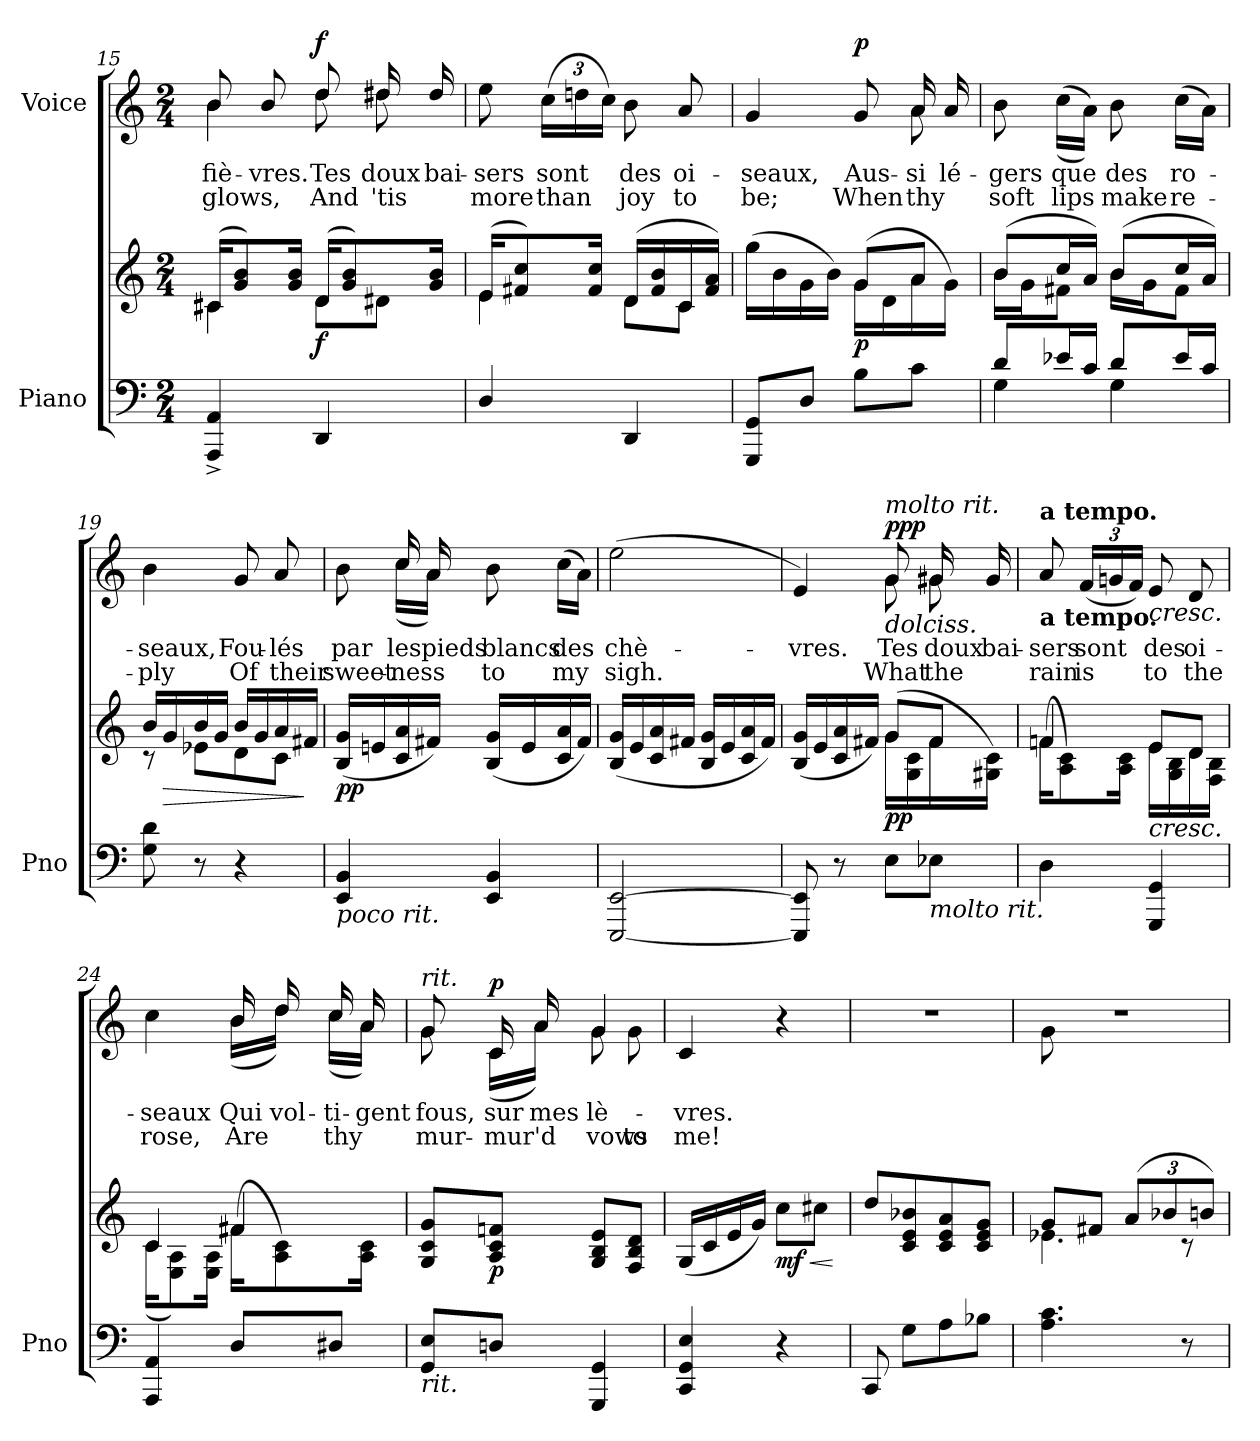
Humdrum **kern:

**kern	**kern	**dynam	**kern	**text	**text	**dynam
*part2	*part2	*part2	*part1	*part1	*part1	*part1
*staff3	*staff2	*staff2/3	*staff1	*staff1	*staff1	*staff1
*I"Piano	*	*	*I"Voice	*	*	*
*I'Pno	*	*	*	*	*	*
*clefF4	*clefG2	*	*clefG2	*	*	*
*k[]	*k[]	*	*k[]	*	*	*
*M2/4	*M2/4	*	*M2/4	*	*	*
=15	=15	=15	=15	=15	=15	=15
*	*^	*	*	*	*	*
!	!	!	!	!	!LO:LY:b	!LO:LY:b	!
*	*	*	*	*^	*	*	*
4AAA/^ 4AA/^	(16c#X/KL	4c#\	.	8b/	4b\	fiè-	glows,	.
.	8g/ 8b/)	.	.	.	.	.	.	.
!	!	!	!	!	!	!LO:LY:b	!	!
.	.	.	.	8b/	.	-vres.	.	.
.	16g/ 16b/Jk	.	.	.	.	.	.	.
!	!	!	!LO:DY:b	!	!	!LO:LY:b	!LO:LY:b	!LO:DY:b
4DD/	(16d/KL	8d\L	f	8dd/	8dd\	Tes	And	f
.	8g/ 8b/)	.	.	.	.	.	.	.
!	!	!	!	!	!	!LO:LY:b	!LO:LY:b	!
.	.	8d#X\J	.	16dd#X/	8dd#\	doux	'tis	.
!	!	!	!	!	!	!LO:LY:b	!	!
.	16g/ 16b/Jk	.	.	16dd#/	.	bai-	.	.
*	*	*	*	*v	*v	*	*	*
!!LO:PB:g=z
=16	=16	=16	=16	=16	=16	=16	=16
!	!	!	!	!	!LO:LY:b	!LO:LY:b	!
4D/	(16e/KL	4e\	.	8ee\	-sers	more	.
.	8f#X/ 8cc/)	.	.	.	.	.	.
*	*	*	*	*Xbrackettup	*	*	*
!	!	!	!	!	!LO:LY:b	!LO:LY:b	!
.	.	.	.	(24cc\LL	sont	than	.
.	.	.	.	24ddn\	.	.	.
.	16f#/ 16cc/Jk	.	.	.	.	.	.
.	.	.	.	24cc\JJ)	.	.	.
!	!	!	!	!	!LO:LY:b	!LO:LY:b	!
4DD/	(16d/LL	8d\L	.	8b\	des	joy	.
.	16f#/ 16b/	.	.	.	.	.	.
!	!	!	!	!	!LO:LY:b	!LO:LY:b	!
.	16c/	8c\J	.	8a/	oi-	to	.
.	16f#/ 16a/JJ)	.	.	.	.	.	.
=17	=17	=17	=17	=17	=17	=17	=17
!	!	!	!	!	!LO:LY:b	!LO:LY:b	!
*	*	*	*	*^	*	*	*
8GGG/ 8GG/L	(16gg\LL	4ryy	.	4g/	4.ryy	-seaux,	be;	.
.	16b\	.	.	.	.	.	.	.
8D/J	16g\	.	.	.	.	.	.	.
.	16b\JJ)	.	.	.	.	.	.	.
!	!	!	!LO:DY:b	!	!	!LO:LY:b	!LO:LY:b	!LO:DY:b
8B\L	(8g/L	16g\LL	p	8g/	.	Aus-	When	p
.	.	16d\	.	.	.	.	.	.
!	!	!	!	!	!	!LO:LY:b	!LO:LY:b	!
8c\J	8a/J	16a\	.	16a/	8a\	-si	thy	.
!	!	!	!	!	!	!LO:LY:b	!	!
.	.	16g\JJ)	.	16a/	.	lé-	.	.
*	*	*	*	*v	*v	*	*	*
=18	=18	=18	=18	=18	=18	=18	=18
*^	*	*	*	*	*	*	*
!	!	!	!	!	!	!LO:LY:b	!LO:LY:b	!
8d/L	4G\	(8b/L	16b\LL	.	8b\	-gers	soft	.
.	.	.	16g\J	.	.	.	.	.
!	!	!	!	!	!	!LO:LY:b	!LO:LY:b	!
16e-X/L	.	16cc/L	8f#X\J	.	((16cc\LL	que	lips	.
16c/JJ	.	16a/JJ)	.	.	16a\JJ))	.	.	.
!	!	!	!	!	!	!LO:LY:b	!LO:LY:b	!
8d/L	4G\	(8b/L	16b\LL	.	8b\	des	make	.
.	.	.	16g\J	.	.	.	.	.
!	!	!	!	!	!	!LO:LY:b	!LO:LY:b	!
16e-/L	.	16cc/L	8f#\J	.	(16cc\LL	ro-	re-	.
16c/JJ	.	16a/JJ)	.	.	16a\JJ)	.	.	.
*v	*v	*	*	*	*	*	*	*
=19	=19	=19	=19	=19	=19	=19	=19
!	!	!	!	!	!LO:LY:b	!LO:LY:b	!
8G\ 8d\	16b/LL	8r	.	4b\	-seaux,	-ply	.
!	!	!	!LO:HP:b	!	!	!	!
.	16g/	.	>	.	.	.	.
8r	16b/	8e-X\L	.	.	.	.	.
.	16g/JJ	.	.	.	.	.	.
!	!	!	!	!	!LO:LY:b	!LO:LY:b	!
4r	16b/LL	8d\	.	8g/	Fou-	Of	.
.	16g/	.	.	.	.	.	.
!	!	!	!	!	!LO:LY:b	!LO:LY:b	!
.	16a/	8c\J	.	8a/	-lés	their	.
.	16f#X/JJ	.	]	.	.	.	.
*	*v	*v	*	*	*	*	*
!!LO:PB:g=z
=20	=20	=20	=20	=20	=20	=20
!	!	!	!LO:TX:a:i:t=poco rit.	!	!	!
!LO:TX:b:i:t=poco rit.	!	!	!	!	!	!
!	!	!LO:DY:b	!	!LO:LY:b	!LO:LY:b	!
*	*	*	*^	*	*	*
4EE/ 4BB/	(16B/ 16g/LL	pp	8b\	8ryy	par	sweet-	.
.	16en/	.	.	.	.	.	.
!	!	!	!	!	!LO:LY:b	!LO:LY:b	!
.	16c/ 16a/	.	16cc/	(16cc\LL	les	-ness	.
!	!	!	!	!	!LO:LY:b	!	!
.	16f#X/JJ)	.	16a/	16a\JJ)	pieds	.	.
!	!	!	!	!	!LO:LY:b	!LO:LY:b	!
4EE/ 4BB/	(16B/ 16g/LL	.	8b\	4ryy	blancs	to	.
.	16e/	.	.	.	.	.	.
!	!	!	!	!	!LO:LY:b	!LO:LY:b	!
.	16c/ 16a/	.	(16cc\LL	.	des	my	.
.	16f#/JJ)	.	16a\JJ)	.	.	.	.
*	*	*	*v	*v	*	*	*
=21	=21	=21	=21	=21	=21	=21
!	!	!	!	!LO:LY:b	!LO:LY:b	!
[2EEE/ [2EE/	(16B/ 16g/LL	.	(2ee\	chè-	sigh.	.
.	16e/	.	.	.	.	.
.	16c/ 16a/	.	.	.	.	.
.	16f#X/JJ	.	.	.	.	.
.	16B/ 16g/LL	.	.	.	.	.
.	16e/	.	.	.	.	.
.	16c/ 16a/	.	.	.	.	.
.	16f#/JJ)	.	.	.	.	.
=22	=22	=22	=22	=22	=22	=22
*	*^	*	*	*	*	*
!	!	!	!	!	!LO:LY:b	!	!
*	*	*	*	*^	*	*	*
8EEE/] 8EE/]	(16B/ 16g/LL	4ryy	.	4e/)	4ryy	-vres.	.	.
.	16e/	.	.	.	.	.	.	.
8r	16c/ 16a/	.	.	.	.	.	.	.
.	16f#X/JJ)	.	.	.	.	.	.	.
!	!	!	!	!LO:TX:a:i:t=molto rit.	!	!	!	!
!	!	!	!	!LO:TX:b:i:t=dolciss.	!	!	!	!
!	!	!	!LO:DY:b	!	!	!LO:LY:b	!LO:LY:b	!LO:DY:b
8E\L	(8g/L	16g\LL	pp	8g/	8g\	Tes	What	ppp
.	.	16G\ 16c\	.	.	.	.	.	.
!LO:TX:b:i:t=molto rit.	!	!	!	!	!	!	!	!
!	!	!	!	!	!	!LO:LY:b	!LO:LY:b	!
8E-X\J	8f#/J	16f#\	.	16g#X/	8g#\	doux	the	.
!	!	!	!	!	!	!LO:LY:b	!	!
.	.	16G#X\ 16c\JJ)	.	16g#/	.	bai-	.	.
*	*	*	*	*v	*v	*	*	*
!!LO:LB:g=z
=23	=23	=23	=23	=23	=23	=23	=23
!	!	!	!	!LO:TX:a:B:t=a tempo.	!	!	!
!	!	!	!	!LO:TX:b:B:t=a tempo.	!	!	!
!	!	!	!	!	!LO:LY:b	!LO:LY:b	!
4D\	(16fn\KL	4f/	.	8a/	-sers	rain	.
.	8A\ 8c\)	.	.	.	.	.	.
!	!	!	!	!	!LO:LY:b	!LO:LY:b	!
.	.	.	.	(24f/LL	sont	is	.
.	.	.	.	24gn/	.	.	.
.	16A\ 16c\Jk	.	.	.	.	.	.
.	.	.	.	24f/JJ)	.	.	.
!	!	!	!	!LO:TX:b:i:t=cresc.	!	!	!
!	!LO:TX:b:i:t=cresc.	!	!	!	!	!	!
!	!	!	!	!	!LO:LY:b	!LO:LY:b	!
4GGG/ 4GG/	8e/L	16e\LL	.	8e/	des	to	.
.	.	16G\ 16B\	.	.	.	.	.
!	!	!	!	!	!LO:LY:b	!LO:LY:b	!
.	8d/J	16d\	.	8d/	oi-	the	.
.	.	16F\ 16B\JJ	.	.	.	.	.
!!LO:LB:g=z
=24	=24	=24	=24	=24	=24	=24	=24
!	!	!	!	!	!LO:LY:b	!LO:LY:b	!
*	*	*	*	*^	*	*	*
4AAA/ 4AA/	4c/	(16c\KL	.	4cc\	4ryy	-seaux	rose,	.
.	.	8E\ 8A\)	.	.	.	.	.	.
.	.	16E\ 16A\Jk	.	.	.	.	.	.
!	!	!	!	!	!	!LO:LY:b	!LO:LY:b	!
8D/L	(16f#X\KL	4f#/	.	16b/	(16b\LL	Qui	Are	.
!	!	!	!	!	!	!LO:LY:b	!	!
.	8A\ 8c\)	.	.	16dd/	16dd\JJ)	vol-	.	.
!	!	!	!	!	!	!LO:LY:b	!LO:LY:b	!
8D#X/J	.	.	.	16cc/	(16cc\LL	-ti-	thy	.
!	!	!	!	!	!	!LO:LY:b	!	!
.	16A\ 16c\Jk	.	.	16a/	16a\JJ)	-gent	.	.
*	*v	*v	*	*	*	*	*	*
=25	=25	=25	=25	=25	=25	=25	=25
!	!	!	!LO:TX:a:i:t=rit.	!	!	!	!
!LO:TX:b:i:t=rit.	!	!	!	!	!	!	!
!	!	!	!	!	!LO:LY:b	!LO:LY:b	!
8GG/ 8E/L	8G/ 8c/ 8g/L	.	8g/	8g\	fous,	mur-	.
!	!	!LO:DY:b	!	!	!LO:LY:b	!LO:LY:b	!LO:DY:b
8Dn/J	8A/ 8c/ 8fn/J	p	16c/	(16c\LL	sur	-mur'd	p
!	!	!	!	!	!LO:LY:b	!	!
.	.	.	16a/	16a\JJ)	mes	.	.
!	!	!	!	!	!LO:LY:b	!LO:LY:b	!
4GGG/ 4GG/	8G/ 8B/ 8e/L	.	4g/	8g\	lè-	vows	.
!	!	!	!	!	!	!LO:LY:b	!
.	8F/ 8B/ 8d/J	.	.	8g\	.	to	.
=26	=26	=26	=26	=26	=26	=26	=26
!	!	!	!LO:TX:b:B:t=a tempo.	!	!	!	!
!	!	!	!LO:TX:a:B:t=a tempo.	!	!	!	!
!	!	!	!	!	!LO:LY:b	!LO:LY:b	!
*	*	*	*v	*v	*	*	*
4CC/ 4GG/ 4E/	(16G/LL	.	4c/	-vres.	me!	.
.	16c/	.	.	.	.	.
.	16e/	.	.	.	.	.
.	16g/JJ)	.	.	.	.	.
!	!	!LO:HP:b	!	!	!	!
!	!	!LO:DY:n=1:b	!	!	!	!
4r	8cc\L	< mf	4r	.	.	.
.	8cc#X\J	.	.	.	.	.
.	.	[	.	.	.	.
=27	=27	=27	=27	=27	=27	=27
8CC/	8dd/L	.	2r	.	.	.
8G\L	8c/ 8e/ 8b-X/	.	.	.	.	.
8A\	8c/ 8e/ 8a/	.	.	.	.	.
8B-X\J	8c/ 8e/ 8g/J	.	.	.	.	.
!!LO:PB:g=z
=28	=28	=28	=28	=28	=28	=28
*	*^	*	*^	*	*	*
4.A\ 4.c\	8g/L	4.e-X\	.	2r	8g	.	.	.
.	8f#X/J	.	.	.	8ryy	.	.	.
*	*Xbrackettup	*	*	*	*	*	*	*
.	(12a/L	.	.	.	4ryy	.	.	.
.	12b-X/	.	.	.	.	.	.	.
8r	.	8r	.	.	.	.	.	.
.	12bn/J)	.	.	.	.	.	.	.
*	*v	*v	*	*	*	*	*	*
*	*	*	*v	*v	*	*	*
=	=	=	=	=	=	=
*-	*-	*-	*-	*-	*-	*-
